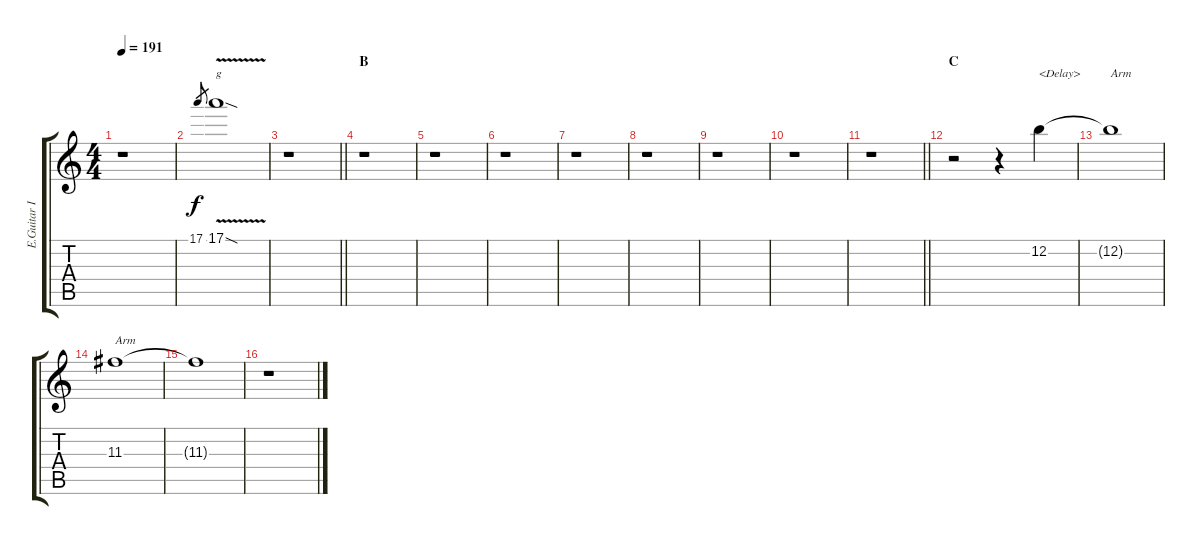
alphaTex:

\track ("E.Guitar III" "E.Guitar I") {instrument overdrivenguitar}
\staff {score tabs}
\tuning (E4 B3 G3 D3 A2 E2) {hide}
\ts (4 4)
\tempo 191
\clef g2
\ks c
r.1{dy f} |
17.1.8{gr} 17.1{v sod}.1{txt "g"} |
\barLineRight lightlight
r.1 |
\section ("" "B")
r.1 |
r.1 |
r.1 |
r.1 |
r.1 |
r.1 |
r.1 |
\barLineRight lightlight
r.1 |
\section ("" "C")
r.2 r.4 12.2.4{txt "<Delay>"} |
12.2{t}.1{txt "Arm"} |
11.3.1{txt "Arm"} |
11.3{t}.1 |
r.1
